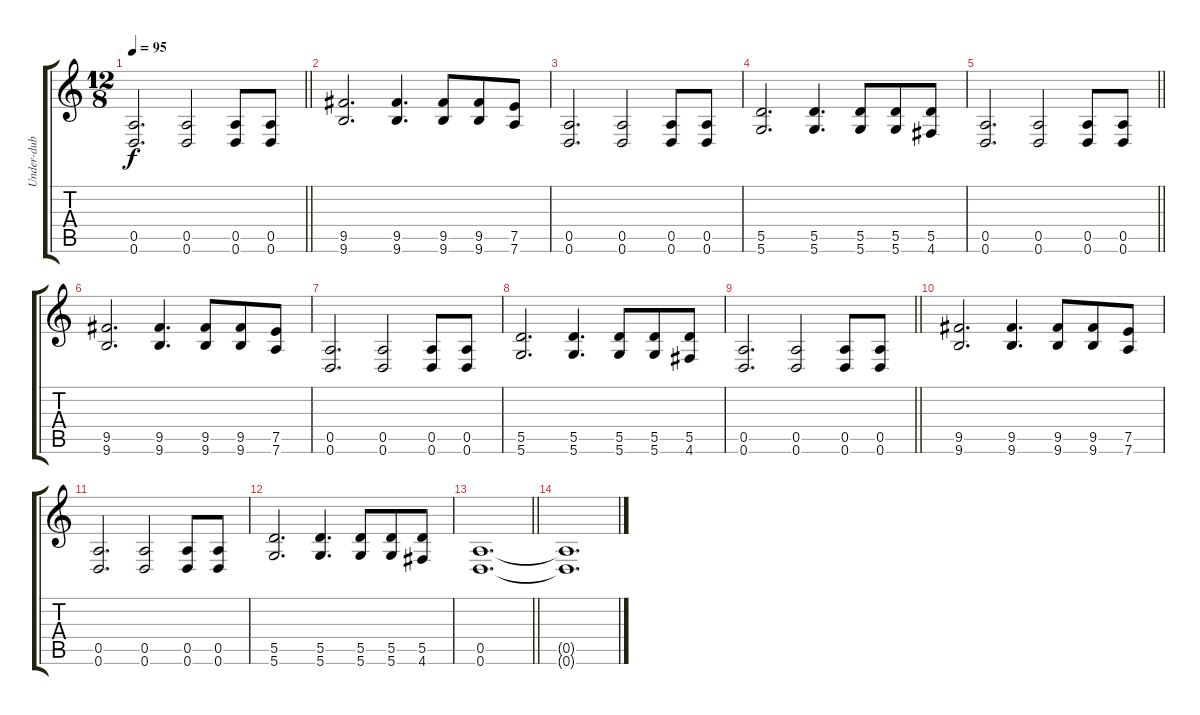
\track ("Under-dub for Gtr 2" "Under-dub ") {instrument overdrivenguitar}
\staff {score tabs}
\tuning (E4 B3 G3 D3 A2 D2) {hide}
\ts (12 8)
\tempo 95
\clef g2
\barLineRight lightlight
\ks c
(0.5 0.6).2{d dy f} (0.5 0.6).2 (0.5 0.6).8 (0.5 0.6).8 |
(9.5 9.6).2{d} (9.5 9.6).4{d} (9.5 9.6).8 (9.5 9.6).8 (7.5 7.6).8 |
(0.5 0.6).2{d} (0.5 0.6).2 (0.5 0.6).8 (0.5 0.6).8 |
(5.5 5.6).2{d} (5.5 5.6).4{d} (5.5 5.6).8 (5.5 5.6).8 (5.5 4.6).8 |
\barLineRight lightlight
(0.5 0.6).2{d} (0.5 0.6).2 (0.5 0.6).8 (0.5 0.6).8 |
(9.5 9.6).2{d} (9.5 9.6).4{d} (9.5 9.6).8 (9.5 9.6).8 (7.5 7.6).8 |
(0.5 0.6).2{d} (0.5 0.6).2 (0.5 0.6).8 (0.5 0.6).8 |
(5.5 5.6).2{d} (5.5 5.6).4{d} (5.5 5.6).8 (5.5 5.6).8 (5.5 4.6).8 |
\barLineRight lightlight
(0.5 0.6).2{d} (0.5 0.6).2 (0.5 0.6).8 (0.5 0.6).8 |
(9.5 9.6).2{d} (9.5 9.6).4{d} (9.5 9.6).8 (9.5 9.6).8 (7.5 7.6).8 |
(0.5 0.6).2{d} (0.5 0.6).2 (0.5 0.6).8 (0.5 0.6).8 |
(5.5 5.6).2{d} (5.5 5.6).4{d} (5.5 5.6).8 (5.5 5.6).8 (5.5 4.6).8 |
\barLineRight lightlight
(0.5 0.6).1{d volume 0} |
(0.5{t} 0.6{t}).1{d}
